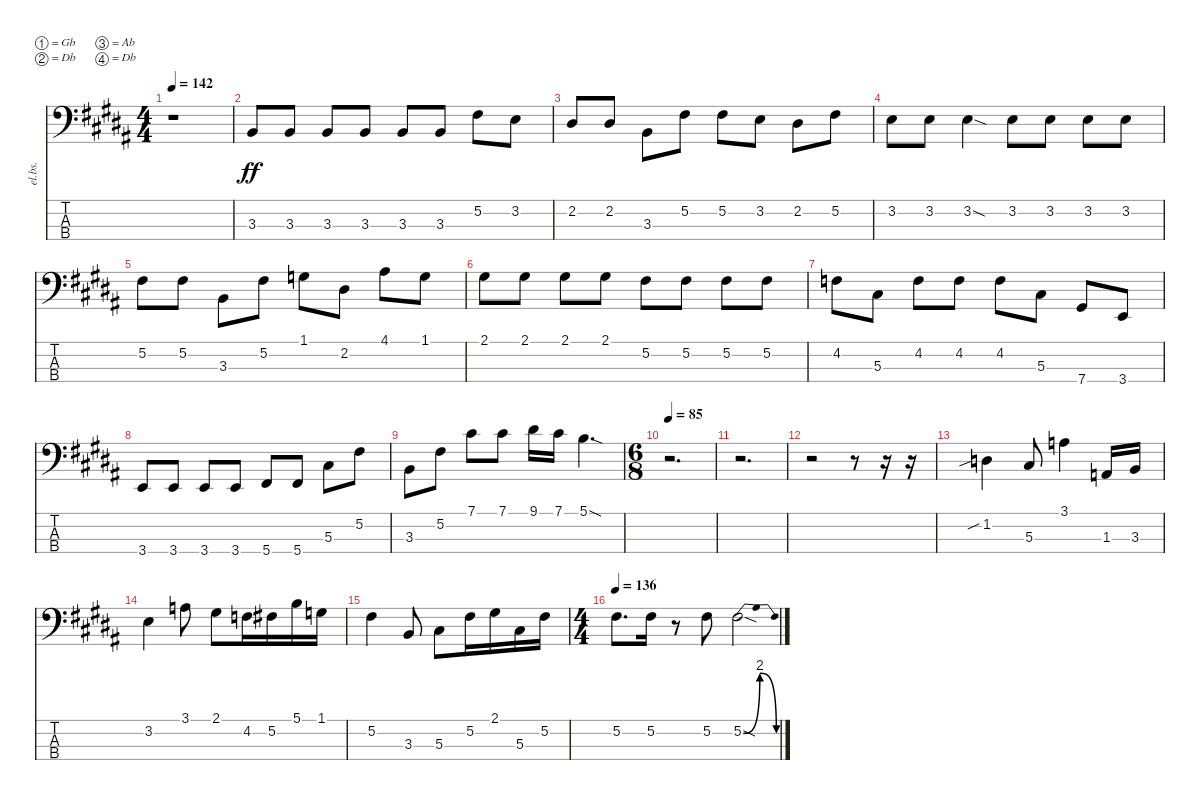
\bracketExtendMode nobrackets
\track ("Electric Bass" "el.bs.") {instrument electricbassfinger}
\staff {score tabs}
\tuning (Gb2 Db2 Ab1 Db1)
\ts (4 4)
\tempo 142
\clef f4
\ks b
r.1{dy ff beam Down} |
3.3{acc forcenatural}.8{beam Up} 3.3{acc forcenatural}.8{beam Up} 3.3{acc forcenatural}.8{beam Up} 3.3{acc forcenatural}.8{beam Up} 3.3{acc forcenatural}.8{beam Up} 3.3{acc forcenatural}.8{beam Up} 5.2{acc #}.8{beam Down} 3.2{acc forcenatural}.8{beam Down} |
2.2{acc #}.8{beam Up} 2.2{acc #}.8{beam Up} 3.3{acc forcenatural}.8{beam Down} 5.2{acc #}.8{beam Down} 5.2{acc #}.8{beam Down} 3.2{acc forcenatural}.8{beam Down} 2.2{acc #}.8{beam Down} 5.2{acc #}.8{beam Down} |
3.2{acc forcenatural}.8{beam Down} 3.2{acc forcenatural}.8{beam Down} 3.2{sod acc forcenatural}.4{beam Down} 3.2{acc forcenatural}.8{beam Down} 3.2{acc forcenatural}.8{beam Down} 3.2{acc forcenatural}.8{beam Down} 3.2{acc forcenatural}.8{beam Down} |
5.2{acc #}.8{beam Down} 5.2{acc #}.8{beam Down} 3.3{acc forcenatural}.8{beam Down} 5.2{acc #}.8{beam Down} 1.1{acc forcenatural}.8{beam Down} 2.2{acc #}.8{beam Down} 4.1{acc #}.8{beam Down} 1.1{acc forcenatural}.8{beam Down} |
2.1{acc #}.8{beam Down} 2.1{acc #}.8{beam Down} 2.1{acc #}.8{beam Down} 2.1{acc #}.8{beam Down} 5.2{acc #}.8{beam Down} 5.2{acc #}.8{beam Down} 5.2{acc #}.8{beam Down} 5.2{acc #}.8{beam Down} |
4.2{acc forcenatural}.8{beam Down} 5.3{acc #}.8{beam Down} 4.2{acc forcenatural}.8{beam Down} 4.2{acc forcenatural}.8{beam Down} 4.2{acc forcenatural}.8{beam Down} 5.3{acc #}.8{beam Down} 7.4{acc #}.8{beam Up} 3.4{acc forcenatural}.8{beam Up} |
3.4{acc forcenatural}.8{beam Up} 3.4{acc forcenatural}.8{beam Up} 3.4{acc forcenatural}.8{beam Up} 3.4{acc forcenatural}.8{beam Up} 5.4{acc #}.8{beam Up} 5.4{acc #}.8{beam Up} 5.3{acc #}.8{beam Down} 5.2{acc #}.8{beam Down} |
3.3{acc forcenatural}.8{beam Down} 5.2{acc #}.8{beam Down} 7.1{acc #}.8{beam Down} 7.1{acc #}.8{beam Down} 9.1{acc #}.16{beam Down} 7.1{acc #}.16{beam Down} 5.1{sod acc forcenatural}.4{d beam Down} |
\ts (6 8)
\tempo 85
r.2{d beam Down} |
r.2{d beam Down} |
r.2{beam Down} r.8{beam Down} r.16{beam Down} r.16{beam Down} |
1.2{sib acc forcenatural}.4{beam Down} 5.3{acc #}.8{beam Up} 3.1{acc forcenatural}.4{beam Down} 1.3{acc forcenatural}.16{beam Up} 3.3{acc forcenatural}.16{beam Up} |
3.2{acc forcenatural}.4{beam Down} 3.1{acc forcenatural}.8{beam Down} 2.1{acc #}.8{beam Down} 4.2{acc forcenatural}.16{beam Down} 5.2{acc #}.16{beam Down} 5.1{acc forcenatural}.16{beam Down} 1.1{acc forcenatural}.16{beam Down} |
5.2{acc #}.4{beam Down} 3.3{acc forcenatural}.8{beam Up} 5.3{acc #}.8{beam Down} 5.2{acc #}.16{beam Down} 2.1{acc #}.16{beam Down} 5.3{acc #}.16{beam Down} 5.2{acc #}.16{beam Down} |
\ts (4 4)
\tempo 136
5.2{acc #}.8{d beam Down} 5.2{acc #}.16{beam Down} r.8{beam Down} 5.2{acc #}.8{beam Down} 5.2{be (bendrelease 0 0 11.4 8 20.4 8 30 0) sod acc #}.2{beam Down}
